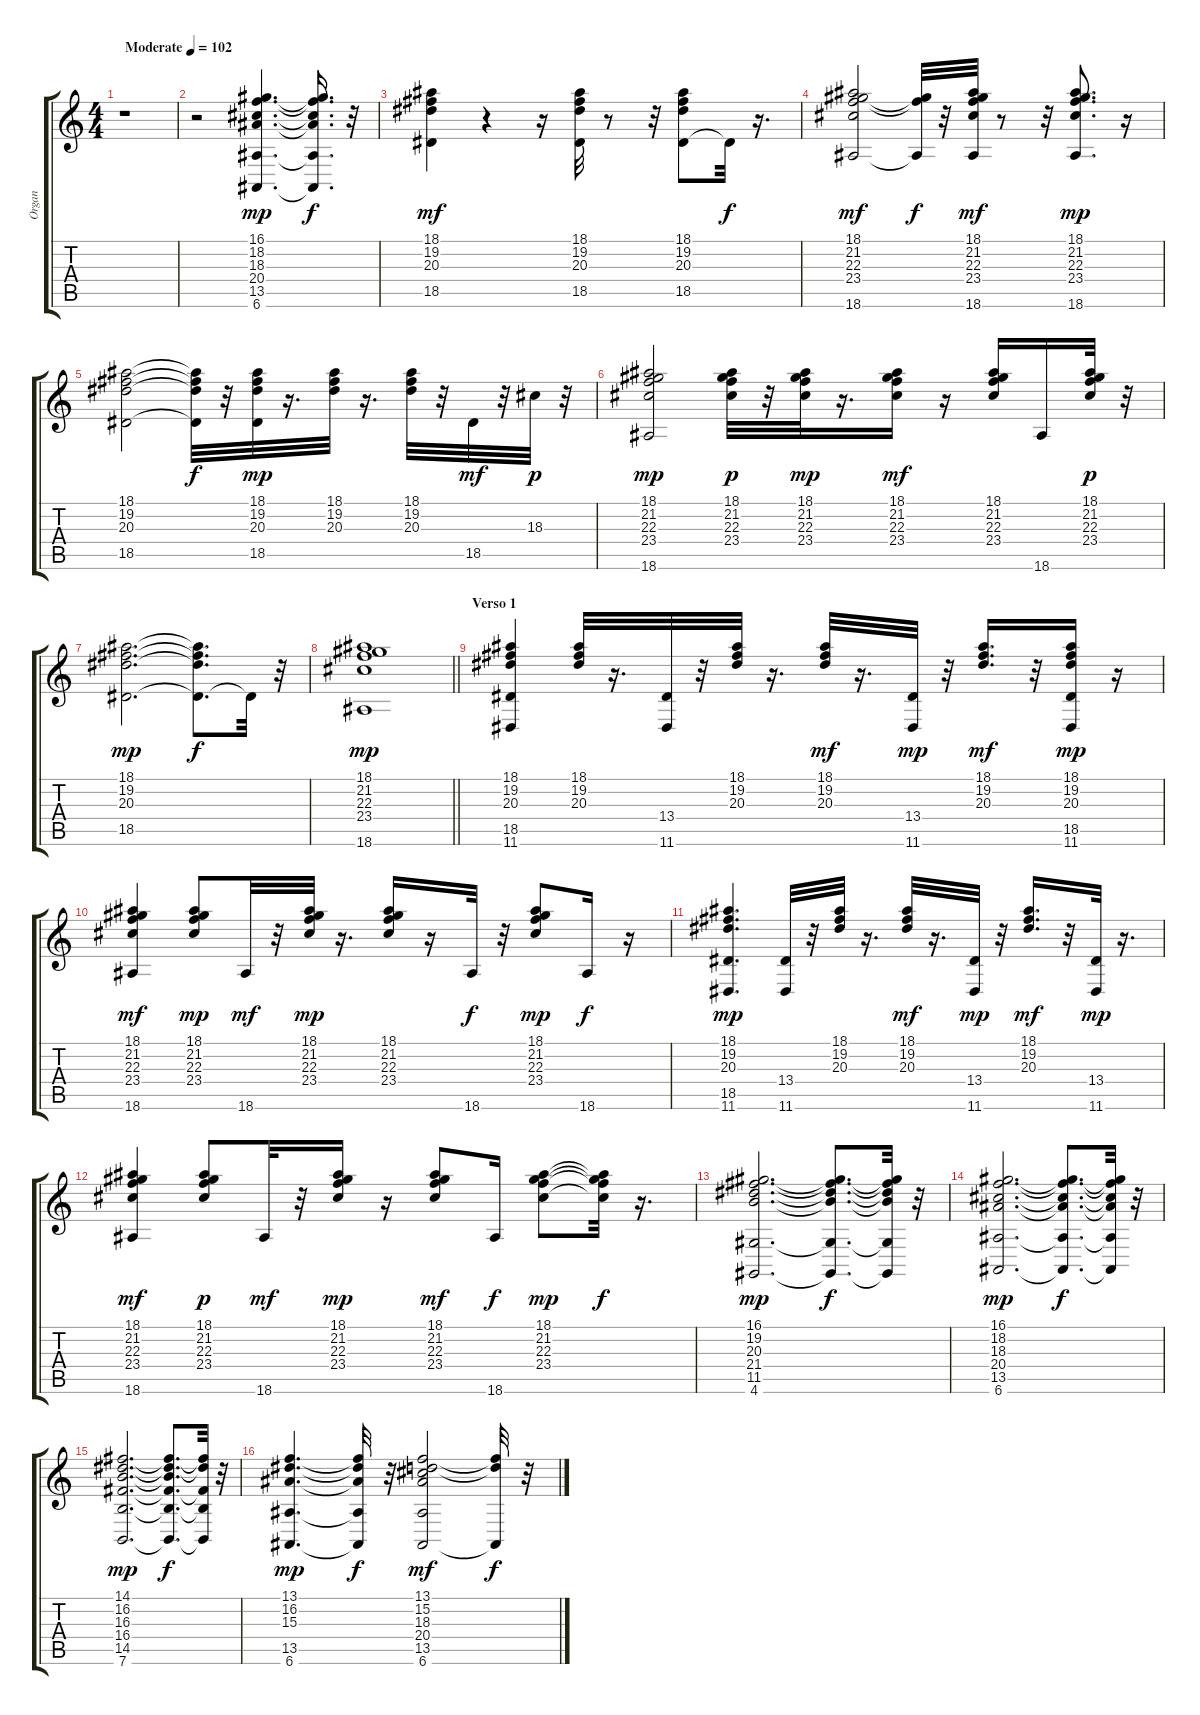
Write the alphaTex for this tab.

\track ("Organ" "Organ") {instrument drawbarorgan}
\staff {score tabs}
\tuning (E4 B3 G3 D3 A2 E2) {hide}
\ts (4 4)
\tempo (102 "Moderate")
\clef g2
\ks c
r.1{dy mp instrument drawbarorgan} |
r.2 (16.1 18.2 18.3 20.4 13.5 6.6).4{d} (16.1{t} 18.2{t} 18.3{t} 20.4{t} 13.5{t} 6.6{t}).16{d dy f} r.32 |
(18.1 19.2 20.3 18.5).4{dy mf} r.4 r.16 (18.1 19.2 20.3 18.5).32 r.8 r.32 (18.1 19.2 20.3 18.5).8 18.5{t}.32{dy f} r.16{d} |
(18.1 21.2 22.3 23.4 18.6).2{dy mf} (21.2{t} 22.3{t} 18.6{t}).32{dy f} r.32 (18.1 21.2 22.3 23.4 18.6).32{dy mf} r.8 r.32 (18.1 21.2 22.3 23.4 18.6).8{d dy mp} r.16 |
(18.1 19.2 20.3 18.5).2 (18.1{t} 19.2{t} 20.3{t} 18.5{t}).32{dy f} r.32 (18.1 19.2 20.3 18.5).32{dy mp} r.16{d} (18.1 19.2 20.3).32 r.16{d} (18.1 19.2 20.3).32 r.32 18.5.32{dy mf} r.32 18.3.32{dy p} r.32 |
(18.1 21.2 22.3 23.4 18.6).2{dy mp} (18.1 21.2 22.3 23.4).32{dy p} r.32 (18.1 21.2 22.3 23.4).32{dy mp} r.16{d} (18.1 21.2 22.3 23.4).16{dy mf} r.16 (18.1 21.2 22.3 23.4).16 18.6.16 (18.1 21.2 22.3 23.4).32{dy p} r.32 |
(18.1 19.2 20.3 18.5).2{d dy mp} (18.1{t} 19.2{t} 20.3{t} 18.5{t}).8{d dy f} 18.5{t}.32 r.32 |
\barLineRight lightlight
(18.1 21.2 22.3 23.4 18.6).1{dy mp} |
\section ("" "Verso 1")
(18.1 19.2 20.3 18.5 11.6).4 (18.1 19.2 20.3).32 r.16{d} (13.4 11.6).32 r.32 (18.1 19.2 20.3).32 r.16{d} (18.1 19.2 20.3).32{dy mf} r.16{d} (13.4 11.6).32{dy mp} r.32 (18.1 19.2 20.3).16{d dy mf} r.32 (18.1 19.2 20.3 18.5 11.6).16{dy mp} r.16 |
(18.1 21.2 22.3 23.4 18.6).4{dy mf} (18.1 21.2 22.3 23.4).8{dy mp} 18.6.32{dy mf} r.32 (18.1 21.2 22.3 23.4).32{dy mp} r.16{d} (18.1 21.2 22.3 23.4).16 r.16 18.6.32{dy f} r.32 (18.1 21.2 22.3 23.4).8{dy mp} 18.6.16{dy f} r.16 |
(18.1 19.2 20.3 18.5 11.6).4{d dy mp} (13.4 11.6).32 r.32 (18.1 19.2 20.3).32 r.16{d} (18.1 19.2 20.3).32{dy mf} r.16{d} (13.4 11.6).32{dy mp} r.32 (18.1 19.2 20.3).16{d dy mf} r.32 (13.4 11.6).32{dy mp} r.16{d} |
(18.1 21.2 22.3 23.4 18.6).4{dy mf} (18.1 21.2 22.3 23.4).8{dy p} 18.6.32{dy mf} r.32 (18.1 21.2 22.3 23.4).16{dy mp} r.16 (18.1 21.2 22.3 23.4).8{dy mf} 18.6.16{dy f} (18.1 21.2 22.3 23.4).8{dy mp} (18.1{t} 21.2{t} 22.3{t} 23.4{t}).32{dy f} r.16{d} |
(16.1 19.2 20.3 21.4 11.5 4.6).2{d dy mp} (16.1{t} 19.2{t} 20.3{t} 21.4{t} 11.5{t} 4.6{t}).8{d dy f} (16.1{t} 19.2{t} 20.3{t} 21.4{t} 11.5{t} 4.6{t}).32 r.32 |
(16.1 18.2 18.3 20.4 13.5 6.6).2{d dy mp} (16.1{t} 18.2{t} 18.3{t} 20.4{t} 13.5{t} 6.6{t}).8{d dy f} (16.1{t} 18.2{t} 18.3{t} 20.4{t} 13.5{t} 6.6{t}).32 r.32 |
(14.1 16.2 16.3 16.4 14.5 7.6).2{d dy mp} (14.1{t} 16.2{t} 16.3{t} 16.4{t} 14.5{t} 7.6{t}).8{d dy f} (14.1{t} 16.2{t} 16.4{t} 14.5{t} 7.6{t}).32 r.32 |
(13.1 16.2 15.3 13.5 6.6).4{d dy mp} (13.1{t} 16.2{t} 15.3{t} 13.5{t} 6.6{t}).32{dy f} r.32 (13.1 15.2 18.3 20.4 13.5 6.6).2{dy mf} (13.1{t} 15.2{t} 6.6{t}).32{dy f} r.32
